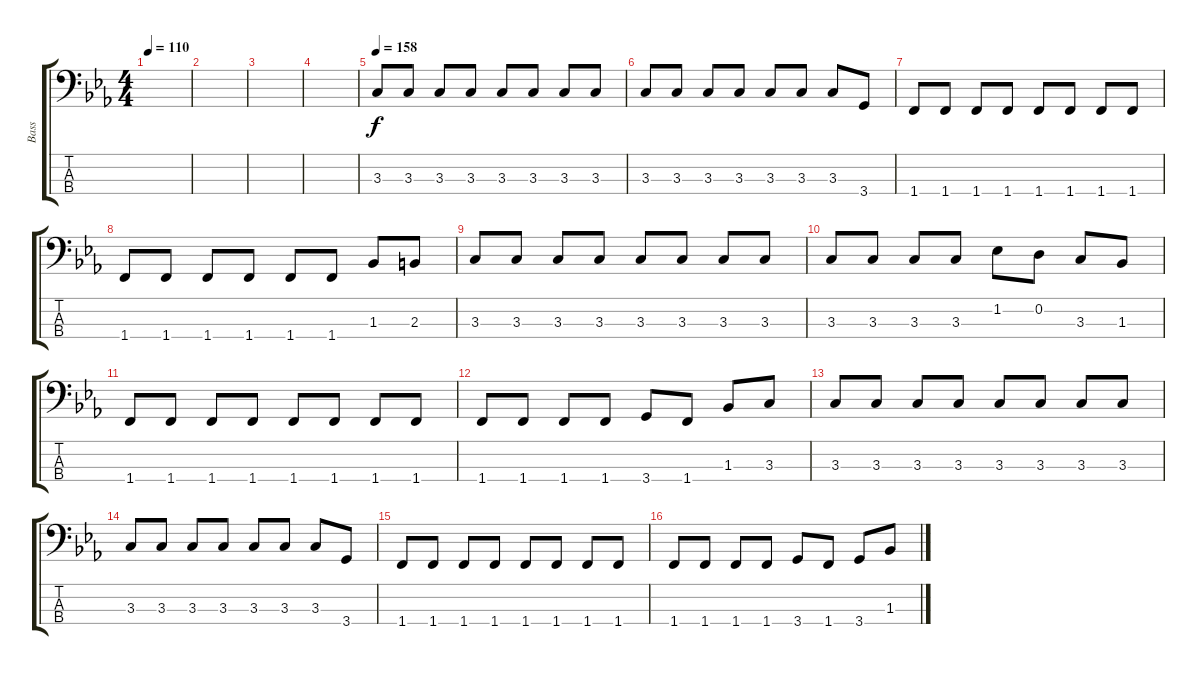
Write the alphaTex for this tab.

\track ("Bass" "Bass") {instrument electricbassfinger}
\staff {score tabs}
\tuning (G2 D2 A1 E1) {hide}
\ts (4 4)
\tempo 110
\clef f4
\ks eb
|
|
|
|
\tempo 158
3.3.8 3.3.8 3.3.8 3.3.8 3.3.8 3.3.8 3.3.8 3.3.8 |
3.3.8 3.3.8 3.3.8 3.3.8 3.3.8 3.3.8 3.3.8 3.4.8 |
1.4.8 1.4.8 1.4.8 1.4.8 1.4.8 1.4.8 1.4.8 1.4.8 |
1.4.8 1.4.8 1.4.8 1.4.8 1.4.8 1.4.8 1.3.8 2.3.8 |
3.3.8 3.3.8 3.3.8 3.3.8 3.3.8 3.3.8 3.3.8 3.3.8 |
3.3.8 3.3.8 3.3.8 3.3.8 1.2.8 0.2.8 3.3.8 1.3.8 |
1.4.8 1.4.8 1.4.8 1.4.8 1.4.8 1.4.8 1.4.8 1.4.8 |
1.4.8 1.4.8 1.4.8 1.4.8 3.4.8 1.4.8 1.3.8 3.3.8 |
3.3.8 3.3.8 3.3.8 3.3.8 3.3.8 3.3.8 3.3.8 3.3.8 |
3.3.8 3.3.8 3.3.8 3.3.8 3.3.8 3.3.8 3.3.8 3.4.8 |
1.4.8 1.4.8 1.4.8 1.4.8 1.4.8 1.4.8 1.4.8 1.4.8 |
1.4.8 1.4.8 1.4.8 1.4.8 3.4.8 1.4.8 3.4.8 1.3.8
